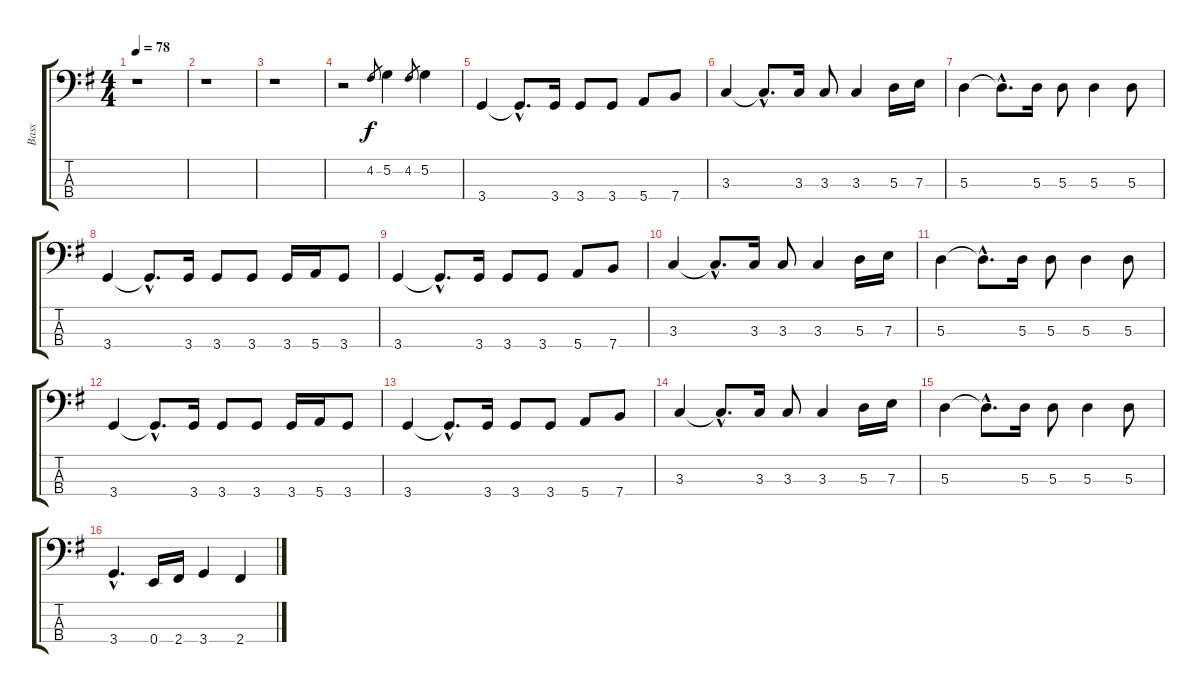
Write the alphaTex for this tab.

\track ("Bass" "Bass") {instrument electricbassfinger}
\staff {score tabs}
\tuning (G2 D2 A1 E1) {hide}
\ts (4 4)
\tempo 78
\clef f4
\ks g
r.1{dy f instrument electricbassfinger} |
r.1 |
r.1 |
r.2 4.2.8{gr} 5.2.4 4.2.8{gr} 5.2.4 |
3.4.4 3.4{hac t}.8{d} 3.4.16 3.4.8 3.4.8 5.4.8 7.4.8 |
3.3.4 3.3{hac t}.8{d} 3.3.16 3.3.8 3.3.4 5.3.16 7.3.16 |
5.3.4 5.3{hac t}.8{d} 5.3.16 5.3.8 5.3.4 5.3.8 |
3.4.4 3.4{hac t}.8{d} 3.4.16 3.4.8 3.4.8 3.4.16 5.4.16 3.4.8 |
3.4.4 3.4{hac t}.8{d} 3.4.16 3.4.8 3.4.8 5.4.8 7.4.8 |
3.3.4 3.3{hac t}.8{d} 3.3.16 3.3.8 3.3.4 5.3.16 7.3.16 |
5.3.4 5.3{hac t}.8{d} 5.3.16 5.3.8 5.3.4 5.3.8 |
3.4.4 3.4{hac t}.8{d} 3.4.16 3.4.8 3.4.8 3.4.16 5.4.16 3.4.8 |
3.4.4 3.4{hac t}.8{d} 3.4.16 3.4.8 3.4.8 5.4.8 7.4.8 |
3.3.4 3.3{hac t}.8{d} 3.3.16 3.3.8 3.3.4 5.3.16 7.3.16 |
5.3.4 5.3{hac t}.8{d} 5.3.16 5.3.8 5.3.4 5.3.8 |
3.4{hac}.4{d} 0.4.16 2.4.16 3.4.4 2.4.4
